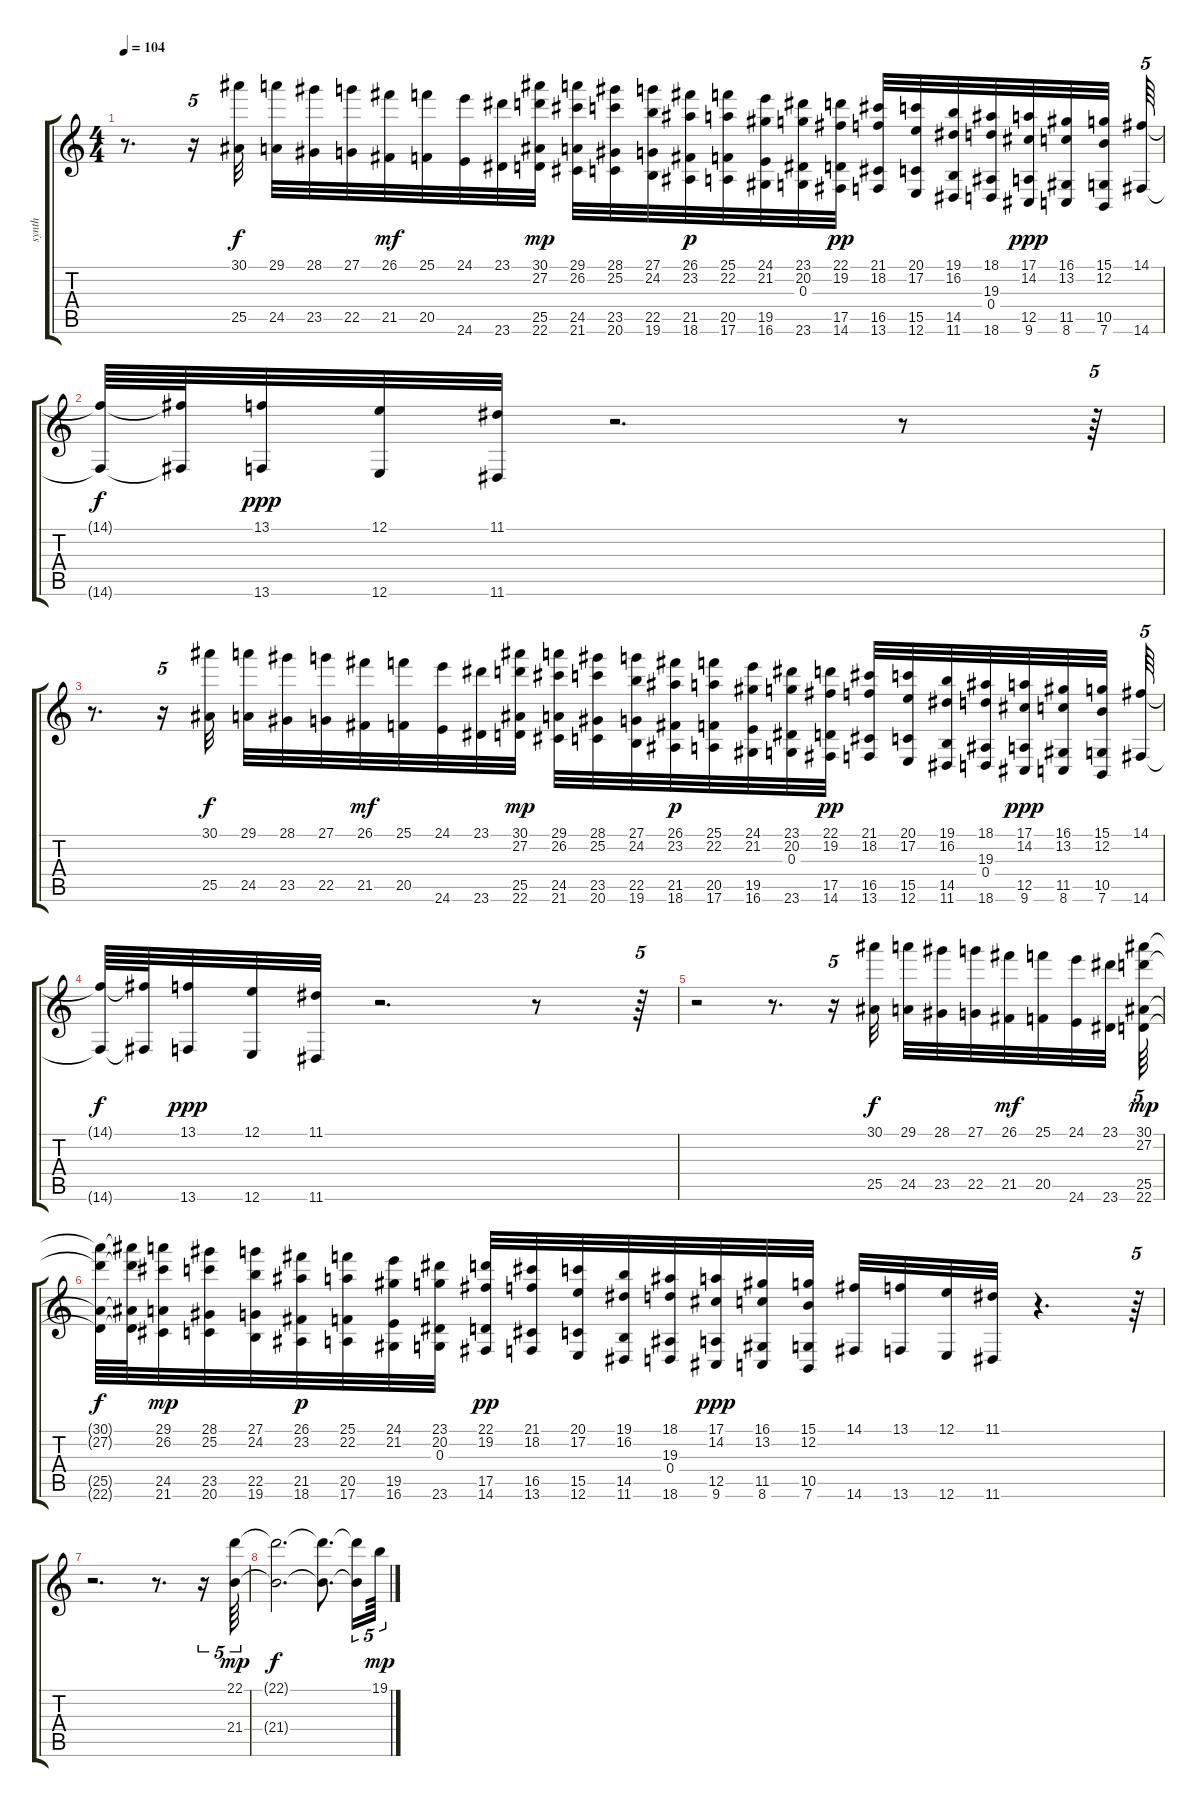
\track ("synth" "synth") {instrument synthbrass1}
\staff {score tabs}
\tuning (E4 B3 G3 D3 A2 E2) {hide}
\ts (4 4)
\tempo 104
\clef g2
\ks c
r.8{d dy f} r.16{tu (5 4)} (30.1 25.5).32 (29.1 24.5).32 (28.1 23.5).32 (27.1 22.5).32 (26.1 21.5).32{dy mf} (25.1 20.5).32 (24.1 24.6).32 (23.1 23.6).32 (30.1 27.2 25.5 22.6).32{dy mp} (29.1 26.2 24.5 21.6).32 (28.1 25.2 23.5 20.6).32 (27.1 24.2 22.5 19.6).32 (26.1 23.2 21.5 18.6).32{dy p} (25.1 22.2 20.5 17.6).32 (24.1 21.2 19.5 16.6).32 (23.1 20.2 0.3 23.6).32 (22.1 19.2 17.5 14.6).32{dy pp} (21.1 18.2 16.5 13.6).32 (20.1 17.2 15.5 12.6).32 (19.1 16.2 14.5 11.6).32 (18.1 19.3 0.4 18.6).32 (17.1 14.2 12.5 9.6).32{dy ppp} (16.1 13.2 11.5 8.6).32 (15.1 12.2 10.5 7.6).32{beam splitsecondary} (14.1 14.6).64{tu (5 4)} |
(14.1{t} 14.6{t}).64{dy f} (14.1{t} 14.6{t}).64 (13.1 13.6).32{dy ppp} (12.1 12.6).32 (11.1 11.6).32 r.2{d} r.8 r.64{tu (5 4)} |
r.8{d} r.16{tu (5 4)} (30.1 25.5).32{dy f} (29.1 24.5).32 (28.1 23.5).32 (27.1 22.5).32 (26.1 21.5).32{dy mf} (25.1 20.5).32 (24.1 24.6).32 (23.1 23.6).32 (30.1 27.2 25.5 22.6).32{dy mp} (29.1 26.2 24.5 21.6).32 (28.1 25.2 23.5 20.6).32 (27.1 24.2 22.5 19.6).32 (26.1 23.2 21.5 18.6).32{dy p} (25.1 22.2 20.5 17.6).32 (24.1 21.2 19.5 16.6).32 (23.1 20.2 0.3 23.6).32 (22.1 19.2 17.5 14.6).32{dy pp} (21.1 18.2 16.5 13.6).32 (20.1 17.2 15.5 12.6).32 (19.1 16.2 14.5 11.6).32 (18.1 19.3 0.4 18.6).32 (17.1 14.2 12.5 9.6).32{dy ppp} (16.1 13.2 11.5 8.6).32 (15.1 12.2 10.5 7.6).32{beam splitsecondary} (14.1 14.6).64{tu (5 4)} |
(14.1{t} 14.6{t}).64{dy f} (14.1{t} 14.6{t}).64 (13.1 13.6).32{dy ppp} (12.1 12.6).32 (11.1 11.6).32 r.2{d} r.8 r.64{tu (5 4)} |
r.2 r.8{d} r.16{tu (5 4)} (30.1 25.5).32{dy f} (29.1 24.5).32 (28.1 23.5).32 (27.1 22.5).32 (26.1 21.5).32{dy mf} (25.1 20.5).32 (24.1 24.6).32 (23.1 23.6).32{beam splitsecondary} (30.1 27.2 25.5 22.6).64{tu (5 4) dy mp} |
(30.1{t} 27.2{t} 25.5{t} 22.6{t}).64{dy f} (30.1{t} 27.2{t} 25.5{t} 22.6{t}).64 (29.1 26.2 24.5 21.6).32{dy mp} (28.1 25.2 23.5 20.6).32 (27.1 24.2 22.5 19.6).32 (26.1 23.2 21.5 18.6).32{dy p} (25.1 22.2 20.5 17.6).32 (24.1 21.2 19.5 16.6).32 (23.1 20.2 0.3 23.6).32 (22.1 19.2 17.5 14.6).32{dy pp} (21.1 18.2 16.5 13.6).32 (20.1 17.2 15.5 12.6).32 (19.1 16.2 14.5 11.6).32 (18.1 19.3 0.4 18.6).32 (17.1 14.2 12.5 9.6).32{dy ppp} (16.1 13.2 11.5 8.6).32 (15.1 12.2 10.5 7.6).32 (14.1 14.6).32 (13.1 13.6).32 (12.1 12.6).32 (11.1 11.6).32 r.4{d} r.64{tu (5 4)} |
r.2{d} r.8{d} r.16{tu (5 4)} (22.1 21.4).64{tu (5 4) dy mp} |
(22.1{t} 21.4{t}).2{d dy f} (22.1{t} 21.4{t}).8{d} (22.1{t} 21.4{t}).16{tu (5 4)} 19.1.64{tu (5 4) dy mp}
